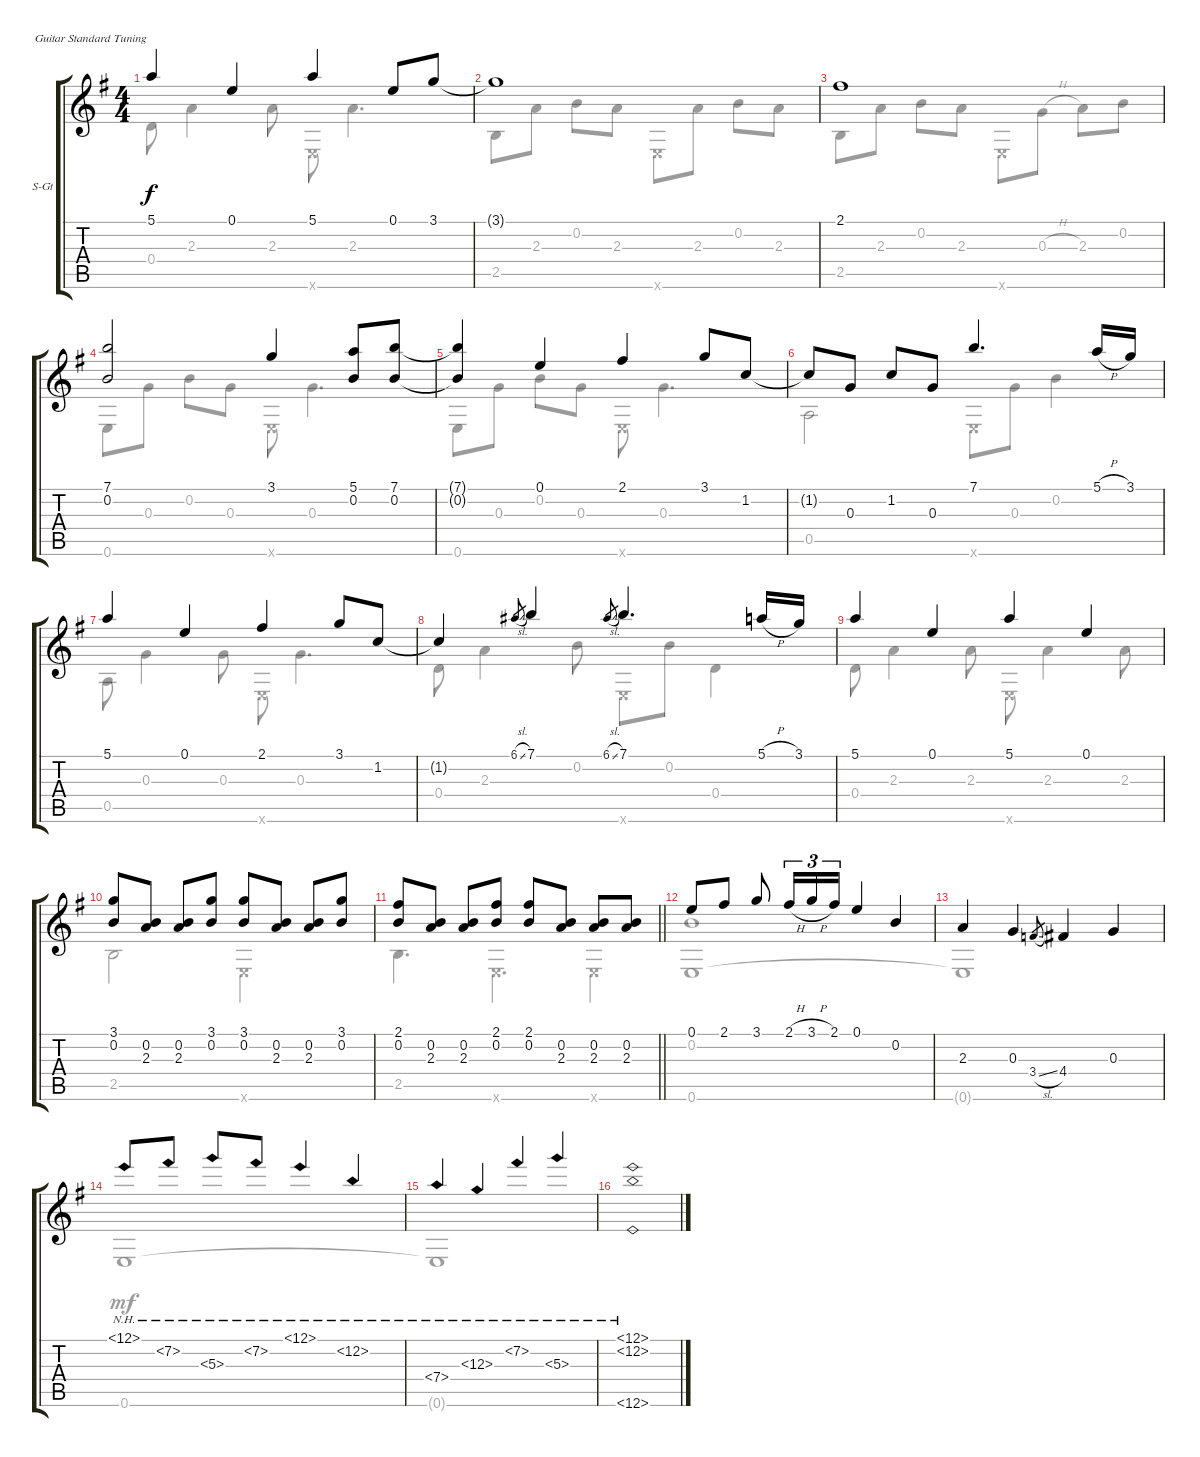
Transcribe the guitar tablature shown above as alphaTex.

\defaultSystemsLayout 4
\bracketExtendMode groupsimilarinstruments
\firstSystemTrackNameOrientation horizontal
\otherSystemsTrackNameOrientation horizontal
\track ("Steel Guitar" "S-Gt") {instrument acousticguitarsteel}
\staff {score tabs}
\tuning (E4 B3 G3 D3 A2 E2)
\voice
\ts (4 4)
\tempo (120 hide)
\clef g2
\ks g
5.1{t}.4{dy f} 0.1.4 5.1.4 0.1.8 3.1.8 |
3.1{t}.1 |
2.1.1 |
\scale
0.342074 (7.1 0.2).2 3.1.4 (5.1 0.2).8 (7.1 0.2).8 |
\scale
0.290957 (7.1{t} 0.2{t}).4 0.1.4 2.1.4 3.1.8 1.2.8 |
\scale
0.367373 1.2{t}.8 0.3.8 1.2.8 0.3.8 7.1.4{d} 5.1{h}.16 3.1.16 |
\scale
0.356497 5.1.4 0.1.4 2.1.4 3.1.8 1.2.8 |
\scale
0.371675 1.2{t}.4 6.1{sl}.8{gr} 7.1.4 6.1{sl}.8{gr} 7.1.4{d} 5.1{h}.16 3.1.16 |
\scale
0.271684 5.1.4 0.1.4 5.1.4 0.1.4 |
\scale
0.314676 (3.1 0.2).8 (0.2 2.3).8 (0.2 2.3).8 (3.1 0.2).8 (3.1 0.2).8 (0.2 2.3).8 (0.2 2.3).8 (3.1 0.2).8 |
\scale
0.259876
\barLineRight lightlight
(2.1 0.2).8 (0.2 2.3).8 (0.2 2.3).8 (2.1 0.2).8 (2.1 0.2).8 (0.2 2.3).8 (0.2 2.3).8 (2.3 0.2).8 |
\scale
0.42573 0.1.8 2.1.8 3.1.8 2.1{h}.16{tu (3 2)} 3.1{h}.16{tu (3 2)} 2.1.16{tu (3 2)} 0.1.4 0.2.4 |
\scale
0.355408 2.3.4 0.3.4 3.4{sl}.8{gr} 4.4.4 0.3.4 |
\scale
0.278511 12.1{nh}.8 7.2{nh}.8 5.3{nh}.8 7.2{nh}.8 12.1{nh}.4 12.2{nh}.4 |
\scale
0.234588 7.4{nh}.4 12.3{nh}.4 7.2{nh}.4 5.3{nh}.4 |
\scale
0.131598 (12.1{nh} 12.2{nh} 12.6{nh}).1
\voice
\clef g2
\ottava regular
\simile none
\ks g
0.4.8{dy f} 2.3.4 2.3.8 0.6{x}.8 2.3.4{d} |
2.5.8 2.3.8 0.2.8 2.3.8 0.6{x}.8 2.3.8 0.2.8 2.3.8 |
2.5.8 2.3.8 0.2.8 2.3.8 0.6{x}.8 0.3{h}.8 2.3.8 0.2.8 |
\scale
0.342074 0.6.8 0.3.8 0.2.8 0.3.8 0.6{x}.8 0.3.4{d} |
\scale
0.290957 0.6.8 0.3.8 0.2.8 0.3.8 0.6{x}.8 0.3.4{d} |
\scale
0.367373 0.5.2 0.6{x}.8 0.3.8 0.2.4 |
\scale
0.356497 0.5.8 0.3.4 0.3.8 0.6{x}.8 0.3.4{d} |
\scale
0.371675 0.4.8 2.3.4 0.2.8 0.6{x}.8 0.2.8 0.4.4 |
\scale
0.271684 0.4.8 2.3.4 2.3.8 0.6{x}.8 2.3.4 2.3.8 |
\scale
0.314676 2.5.2 0.6{x}.2 |
\scale
0.259876
\barLineRight lightlight
2.5.4{d} 0.6{x}.4{d} 0.6{x}.4 |
\scale
0.42573 (0.6 0.2).1 |
\scale
0.355408 0.6{t}.1 |
\scale
0.278511 0.6.1{dy mf} |
\scale
0.234588 0.6{t}.1 |
\scale
0.131598
